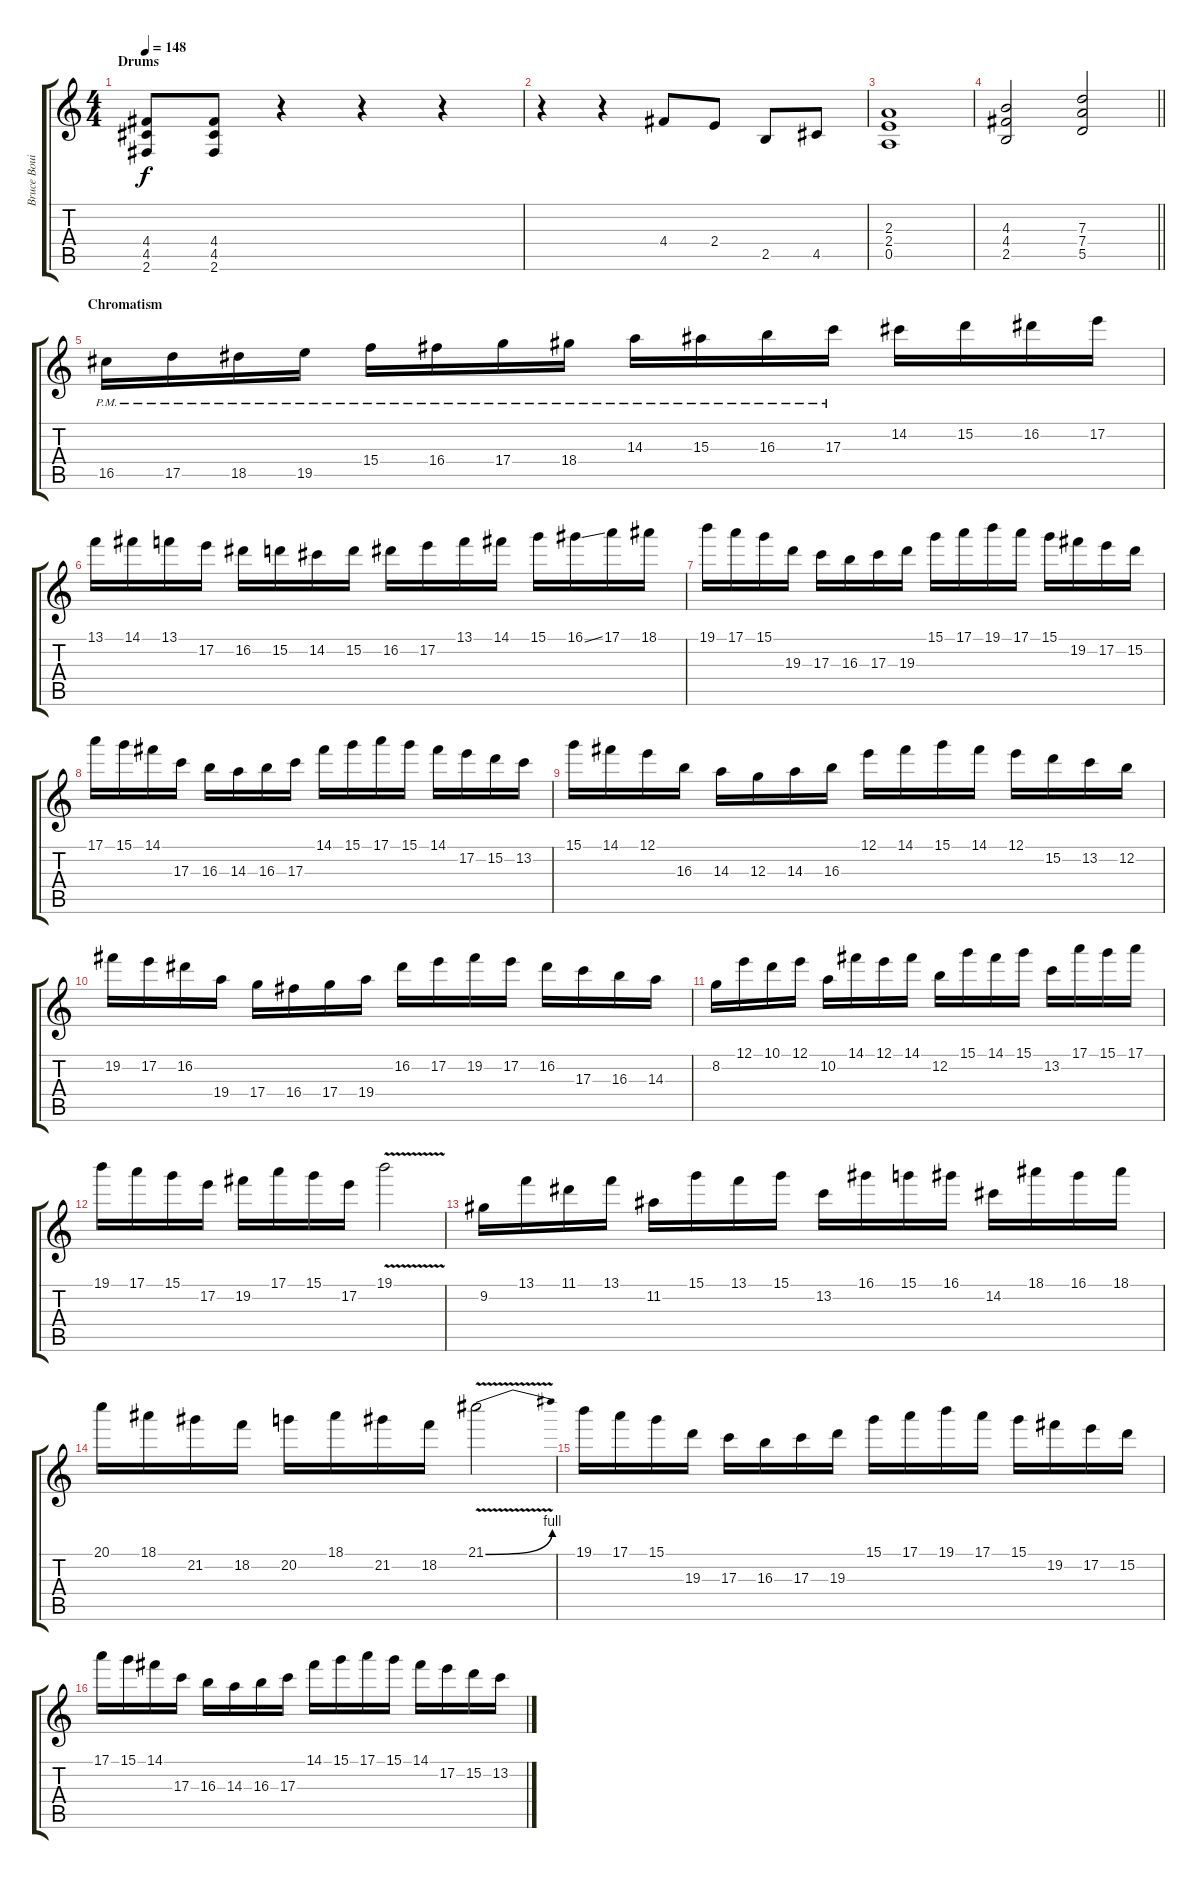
\track ("Bruce Bouillet" "Bruce Boui") {instrument distortionguitar}
\staff {score tabs}
\tuning (E4 B3 G3 D3 A2 E2) {hide}
\ts (4 4)
\section ("" "Drums")
\tempo 148
\clef g2
\ks c
(4.4 4.5 2.6).8{dy f} (4.4 4.5 2.6).8 r.4 r.4 r.4 |
r.4 r.4 4.4.8 2.4.8 2.5.8 4.5.8 |
(2.3 2.4 0.5).1 |
\barLineRight lightlight
(4.3 4.4 2.5).2 (7.3 7.4 5.5).2 |
\section ("" "Chromatism")
16.5{pm}.16 17.5{pm}.16 18.5{pm}.16 19.5{pm}.16 15.4{pm}.16 16.4{pm}.16 17.4{pm}.16 18.4{pm}.16 14.3{pm}.16 15.3{pm}.16 16.3{pm}.16 17.3{pm}.16 14.2.16 15.2.16 16.2.16 17.2.16 |
13.1.16 14.1.16 13.1.16 17.2.16 16.2.16 15.2.16 14.2.16 15.2.16 16.2.16 17.2.16 13.1.16 14.1.16 15.1.16 16.1{ss}.16 17.1.16 18.1.16 |
19.1.16 17.1.16 15.1.16 19.3.16 17.3.16 16.3.16 17.3.16 19.3.16 15.1.16 17.1.16 19.1.16 17.1.16 15.1.16 19.2.16 17.2.16 15.2.16 |
17.1.16 15.1.16 14.1.16 17.3.16 16.3.16 14.3.16 16.3.16 17.3.16 14.1.16 15.1.16 17.1.16 15.1.16 14.1.16 17.2.16 15.2.16 13.2.16 |
15.1.16 14.1.16 12.1.16 16.3.16 14.3.16 12.3.16 14.3.16 16.3.16 12.1.16 14.1.16 15.1.16 14.1.16 12.1.16 15.2.16 13.2.16 12.2.16 |
19.2.16 17.2.16 16.2.16 19.4.16 17.4.16 16.4.16 17.4.16 19.4.16 16.2.16 17.2.16 19.2.16 17.2.16 16.2.16 17.3.16 16.3.16 14.3.16 |
8.2.16 12.1.16 10.1.16 12.1.16 10.2.16 14.1.16 12.1.16 14.1.16 12.2.16 15.1.16 14.1.16 15.1.16 13.2.16 17.1.16 15.1.16 17.1.16 |
19.1.16 17.1.16 15.1.16 17.2.16 19.2.16 17.1.16 15.1.16 17.2.16 19.1{v}.2 |
9.2.16 13.1.16 11.1.16 13.1.16 11.2.16 15.1.16 13.1.16 15.1.16 13.2.16 16.1.16 15.1.16 16.1.16 14.2.16 18.1.16 16.1.16 18.1.16 |
20.1.16 18.1.16 21.2.16 18.2.16 20.2.16 18.1.16 21.2.16 18.2.16 21.1{be (bend 0 0 60 4) v}.2 |
19.1.16 17.1.16 15.1.16 19.3.16 17.3.16 16.3.16 17.3.16 19.3.16 15.1.16 17.1.16 19.1.16 17.1.16 15.1.16 19.2.16 17.2.16 15.2.16 |
17.1.16 15.1.16 14.1.16 17.3.16 16.3.16 14.3.16 16.3.16 17.3.16 14.1.16 15.1.16 17.1.16 15.1.16 14.1.16 17.2.16 15.2.16 13.2.16
